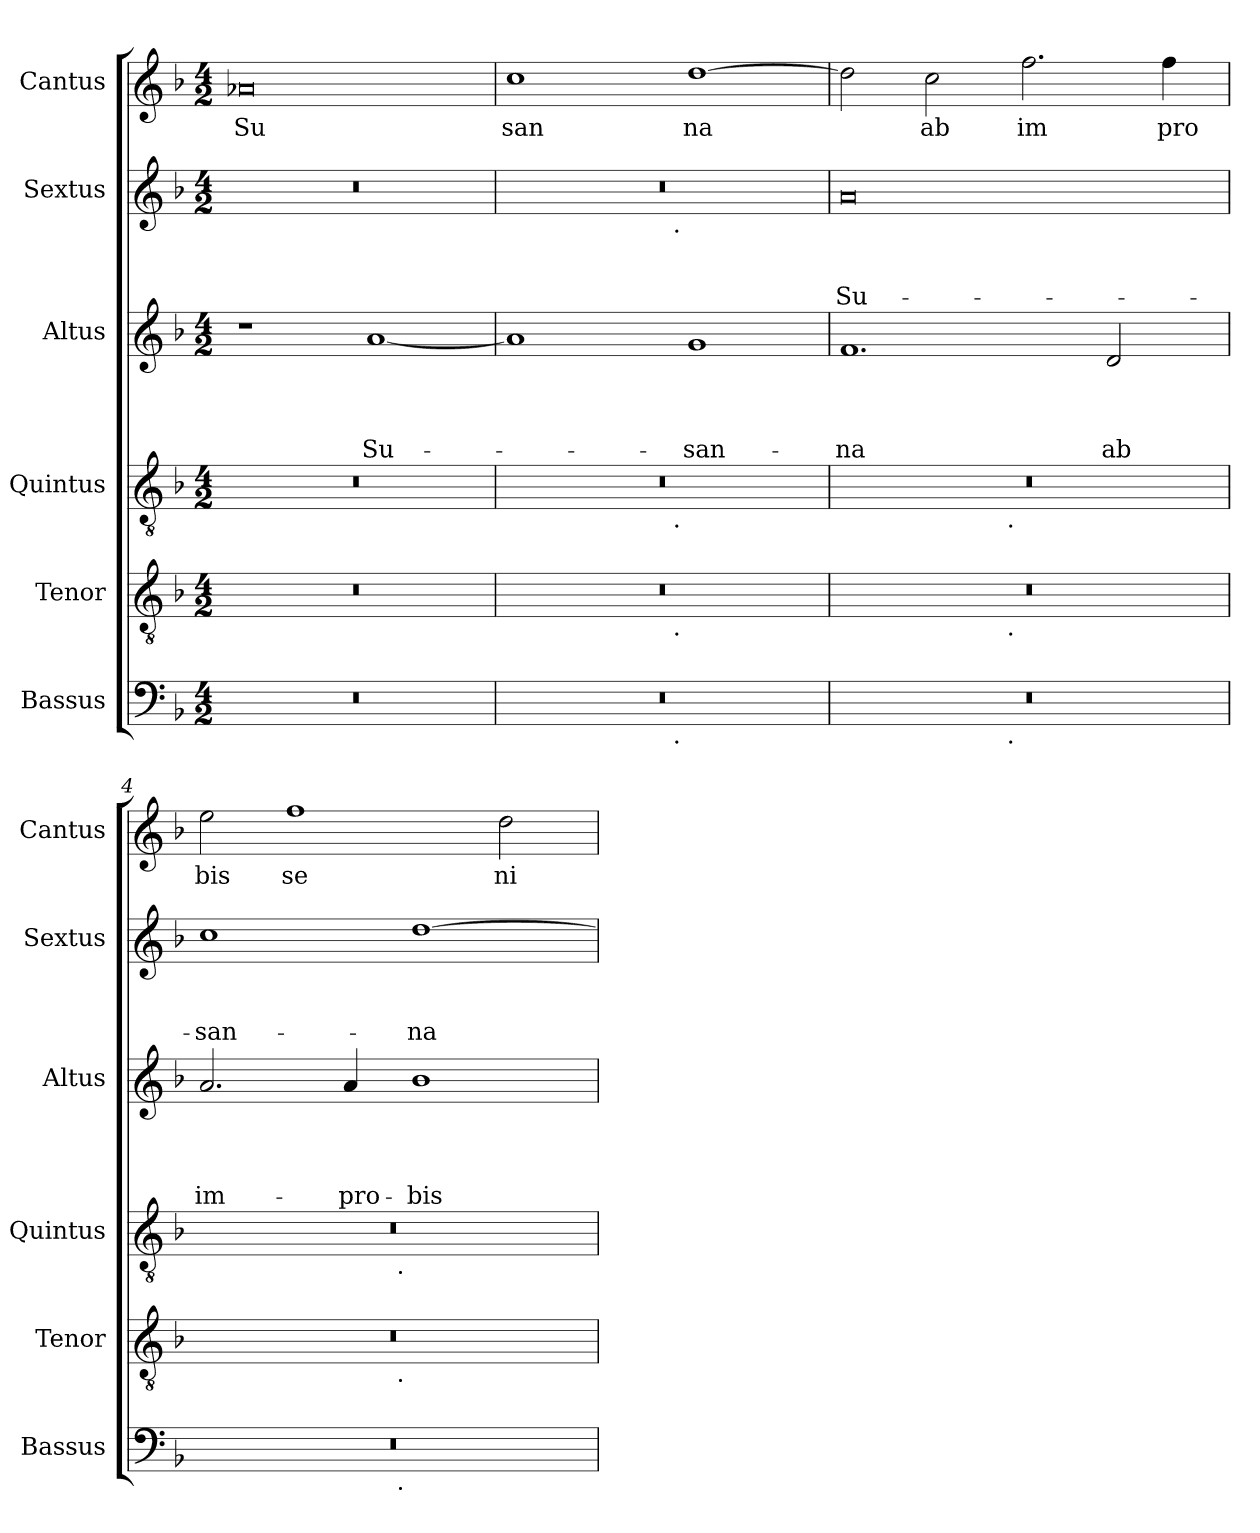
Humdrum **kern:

**kern	**kern	**kern	**kern	**text	**text	**text	**text	**kern	**text	**text	**text	**kern	**text
*part6	*part5	*part4	*part3	*part3	*part3	*part3	*part3	*part2	*part2	*part2	*part2	*part1	*part1
*staff6	*staff5	*staff4	*staff3	*staff3	*staff3	*staff3	*staff3	*staff2	*staff2	*staff2	*staff2	*staff1	*staff1
*I"Bassus	*I"Tenor	*I"Quintus	*I"Altus	*	*	*	*	*I"Sextus	*	*	*	*I"Cantus	*
*I'Bassus	*I'Tenor	*I'Quintus	*I'Altus	*	*	*	*	*I'Sextus	*	*	*	*I'Cantus	*
*clefF4	*clefGv2	*clefGv2	*clefG2	*	*	*	*	*clefG2	*	*	*	*clefG2	*
*k[b-]	*k[b-]	*k[b-]	*k[b-]	*	*	*	*	*k[b-]	*	*	*	*k[b-]	*
*F:	*F:	*F:	*F:	*	*	*	*	*F:	*	*	*	*F:	*
*M4/2	*M4/2	*M4/2	*M4/2	*	*	*	*	*M4/2	*	*	*	*M4/2	*
=1	=1	=1	=1	=1	=1	=1	=1	=1	=1	=1	=1	=1	=1
!	!	!	!	!	!	!	!	!	!	!	!	!	!LO:LY:b
0r	0r	0r	1r	.	.	.	.	0r	.	.	.	0a-X	Su
!	!	!	!	!	!	!	!LO:LY:b	!	!	!	!	!	!
.	.	.	[<1a	.	.	.	Su-	.	.	.	.	.	.
=2!	=2!	=2!	=2!	=2!	=2!	=2!	=2!	=2!	=2!	=2!	=2!	=2!	=2!
!	!	!	!	!	!	!	!	!	!	!	!	!	!LO:LY:b
*^	*^	*^	*	*	*	*	*	*^	*	*	*	*	*
0r	2ryy	0r	2ryy	0r	2ryy	1a]	.	.	.	.	0r	2ryy	.	.	.	1cc	san
.	4...ryy	.	4...ryy	.	4...ryy	.	.	.	.	.	.	4...ryy	.	.	.	.	.
!	!	!	!	!	!	!	!	!	!	!	!	!LO:TX:b:t=.	!	!	!	!	!
!	!	!	!	!	!LO:TX:b:t=.	!	!	!	!	!	!	!	!	!	!	!	!
!	!	!	!LO:TX:b:t=.	!	!	!	!	!	!	!	!	!	!	!	!	!	!
!	!LO:TX:b:t=.	!	!	!	!	!	!	!	!	!	!	!	!	!	!	!	!
.	1ryy	.	1ryy	.	1ryy	.	.	.	.	.	.	1ryy	.	.	.	.	.
!	!	!	!	!	!	!	!	!	!	!LO:LY:b	!	!	!	!	!	!	!LO:LY:b
.	.	.	.	.	.	1g	.	.	.	-san-	.	.	.	.	.	[>1dd	na
.	32ryy	.	32ryy	.	32ryy	.	.	.	.	.	.	32ryy	.	.	.	.	.
=3!	=3!	=3!	=3!	=3!	=3!	=3!	=3!	=3!	=3!	=3!	=3!	=3!	=3!	=3!	=3!	=3!	=3!
!	!	!	!	!	!	!	!	!	!	!LO:LY:b	!	!	!	!	!LO:LY:b	!	!
*	*	*	*	*	*	*	*	*	*	*	*v	*v	*	*	*	*	*
0r	2ryy	0r	2ryy	0r	2ryy	1.f	.	.	.	-na	0a	.	.	Su-	2dd\]	.
!	!	!	!	!	!	!	!	!	!	!	!	!	!	!	!	!LO:LY:b
.	4...ryy	.	4...ryy	.	4...ryy	.	.	.	.	.	.	.	.	.	2cc\	ab
!	!	!	!	!	!LO:TX:b:t=.	!	!	!	!	!	!	!	!	!	!	!
!	!	!	!LO:TX:b:t=.	!	!	!	!	!	!	!	!	!	!	!	!	!
!	!LO:TX:b:t=.	!	!	!	!	!	!	!	!	!	!	!	!	!	!	!
.	1ryy	.	1ryy	.	1ryy	.	.	.	.	.	.	.	.	.	.	.
!	!	!	!	!	!	!	!	!	!	!	!	!	!	!	!	!LO:LY:b
.	.	.	.	.	.	.	.	.	.	.	.	.	.	.	2.ff\	im
!	!	!	!	!	!	!	!	!	!	!LO:LY:b	!	!	!	!	!	!
.	.	.	.	.	.	2d/	.	.	.	ab	.	.	.	.	.	.
!	!	!	!	!	!	!	!	!	!	!	!	!	!	!	!	!LO:LY:b
.	.	.	.	.	.	.	.	.	.	.	.	.	.	.	4ff\	pro
.	32ryy	.	32ryy	.	32ryy	.	.	.	.	.	.	.	.	.	.	.
=4!	=4!	=4!	=4!	=4!	=4!	=4!	=4!	=4!	=4!	=4!	=4!	=4!	=4!	=4!	=4!	=4!
!	!	!	!	!	!	!	!	!	!	!LO:LY:b	!	!	!	!LO:LY:b	!	!LO:LY:b
0r	2ryy	0r	2ryy	0r	2ryy	2.a/	.	.	.	im-	1cc	.	.	-san-	2ee\	bis
!	!	!	!	!	!	!	!	!	!	!	!	!	!	!	!	!LO:LY:b
.	4...ryy	.	4...ryy	.	4...ryy	.	.	.	.	.	.	.	.	.	1ff	se
!	!	!	!	!	!	!	!	!	!	!LO:LY:b	!	!	!	!	!	!
.	.	.	.	.	.	4a/	.	.	.	-pro-	.	.	.	.	.	.
!	!	!	!	!	!LO:TX:b:t=.	!	!	!	!	!	!	!	!	!	!	!
!	!	!	!LO:TX:b:t=.	!	!	!	!	!	!	!	!	!	!	!	!	!
!	!LO:TX:b:t=.	!	!	!	!	!	!	!	!	!	!	!	!	!	!	!
.	1ryy	.	1ryy	.	1ryy	.	.	.	.	.	.	.	.	.	.	.
!	!	!	!	!	!	!	!	!	!	!LO:LY:b	!	!	!	!LO:LY:b	!	!
.	.	.	.	.	.	1b-	.	.	.	-bis	[>1dd	.	.	-na	.	.
!	!	!	!	!	!	!	!	!	!	!	!	!	!	!	!	!LO:LY:b
.	.	.	.	.	.	.	.	.	.	.	.	.	.	.	2dd\	ni
.	32ryy	.	32ryy	.	32ryy	.	.	.	.	.	.	.	.	.	.	.
*v	*v	*	*	*v	*v	*	*	*	*	*	*	*	*	*	*	*
*	*v	*v	*	*	*	*	*	*	*	*	*	*	*	*
=!	=!	=!	=!	=!	=!	=!	=!	=!	=!	=!	=!	=!	=!
*-	*-	*-	*-	*-	*-	*-	*-	*-	*-	*-	*-	*-	*-
